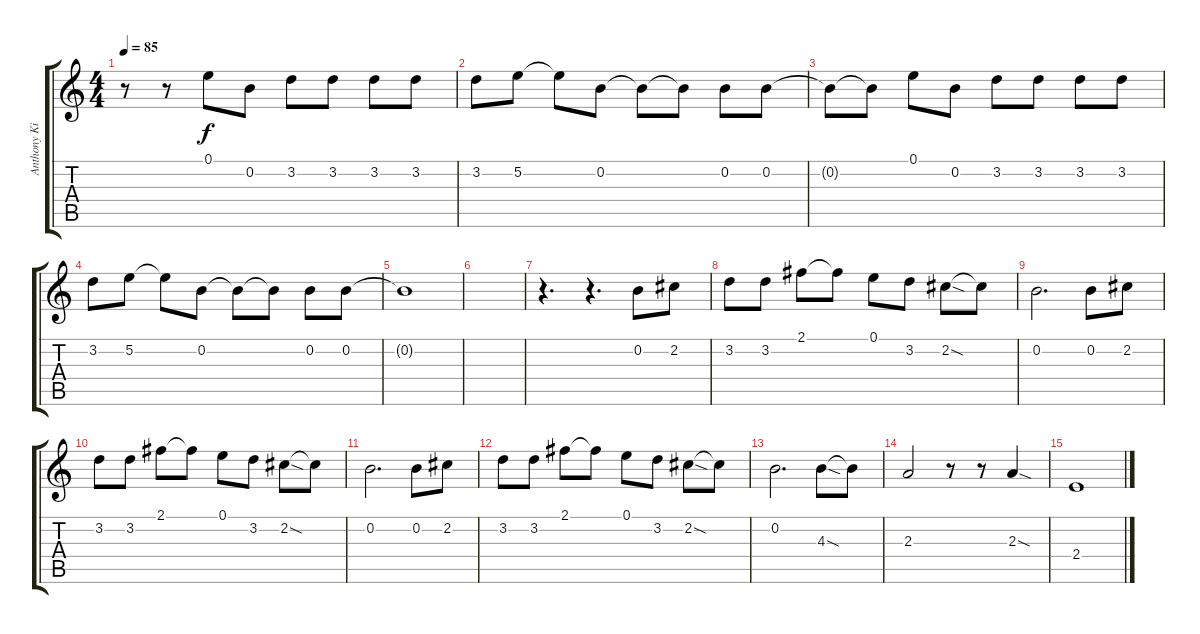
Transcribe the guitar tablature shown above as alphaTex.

\track ("Anthony Kiedis - Lead Vocal" "Anthony Ki") {instrument electricguitarjazz}
\staff {score tabs}
\tuning (E4 B3 G3 D3 A2 E2) {hide}
\ts (4 4)
\tempo 85
\clef g2
\ks c
r.8{dy f} r.8 0.1.8 0.2.8 3.2.8 3.2.8 3.2.8 3.2.8 |
3.2.8 5.2.8 5.2{t}.8 0.2.8 0.2{t}.8 0.2{t}.8 0.2.8 0.2.8 |
0.2{t}.8 0.2{t}.8 0.1.8 0.2.8 3.2.8 3.2.8 3.2.8 3.2.8 |
3.2.8 5.2.8 5.2{t}.8 0.2.8 0.2{t}.8 0.2{t}.8 0.2.8 0.2.8 |
0.2{t}.1 |
|
r.4{d} r.4{d} 0.2.8 2.2.8 |
3.2.8 3.2.8 2.1.8 2.1{t}.8 0.1.8 3.2.8 2.2{sod}.8 2.2{t}.8 |
0.2.2{d} 0.2.8 2.2.8 |
3.2.8 3.2.8 2.1.8 2.1{t}.8 0.1.8 3.2.8 2.2{sod}.8 2.2{t}.8 |
0.2.2{d} 0.2.8 2.2.8 |
3.2.8 3.2.8 2.1.8 2.1{t}.8 0.1.8 3.2.8 2.2{sod}.8 2.2{t}.8 |
0.2.2{d} 4.3{sod}.8 4.3{t}.8 |
2.3.2 r.8 r.8 2.3{sod}.4 |
2.4.1
